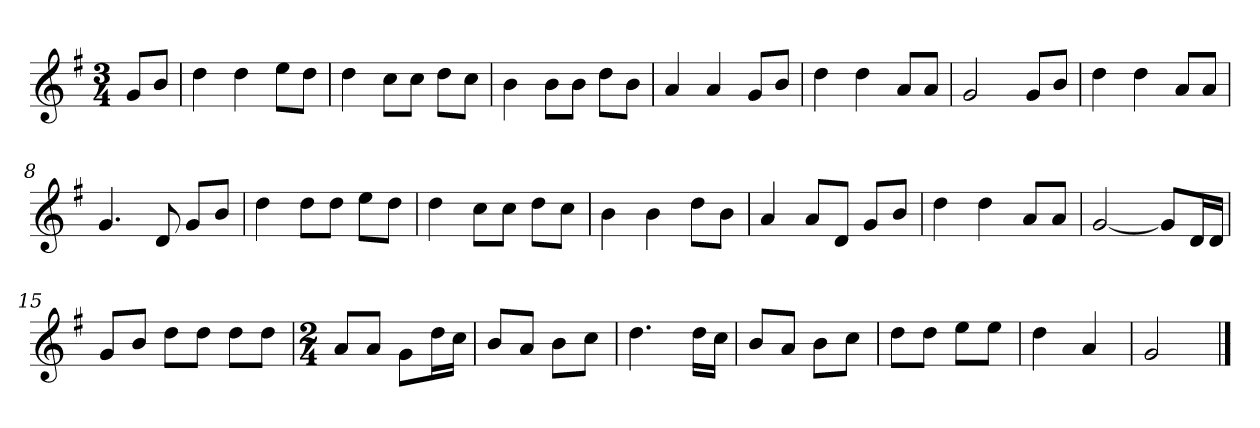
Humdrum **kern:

**kern
*part1
*staff1
*k[f#]
*M3/4
*MM120
=
8gL
8bJ
=1
4dd
4dd
8eeL
8ddJ
=2
4dd
8ccL
8ccJ
8ddL
8ccJ
=3
4b
8bL
8bJ
8ddL
8bJ
=4
4a
4a
8gL
8bJ
=5
4dd
4dd
8aL
8aJ
=6
2g
8gL
8bJ
=7
4dd
4dd
8aL
8aJ
=8
4.g
8d
8gL
8bJ
=9
4dd
8ddL
8ddJ
8eeL
8ddJ
=10
4dd
8ccL
8ccJ
8ddL
8ccJ
=11
4b
4b
8ddL
8bJ
=12
4a
8aL
8dJ
8gL
8bJ
=13
4dd
4dd
8aL
8aJ
=14
[2g
8gL]
16dL
16dJJ
=15
8gL
8bJ
8ddL
8ddJ
8ddL
8ddJ
=16
*M2/4
8aL
8aJ
8gL
16ddL
16ccJJ
=17
8bL
8aJ
8bL
8ccJ
=18
4.dd
16ddLL
16ccJJ
=19
8bL
8aJ
8bL
8ccJ
=20
8ddL
8ddJ
8eeL
8eeJ
=21
4dd
4a
=22
2g
==
*-
